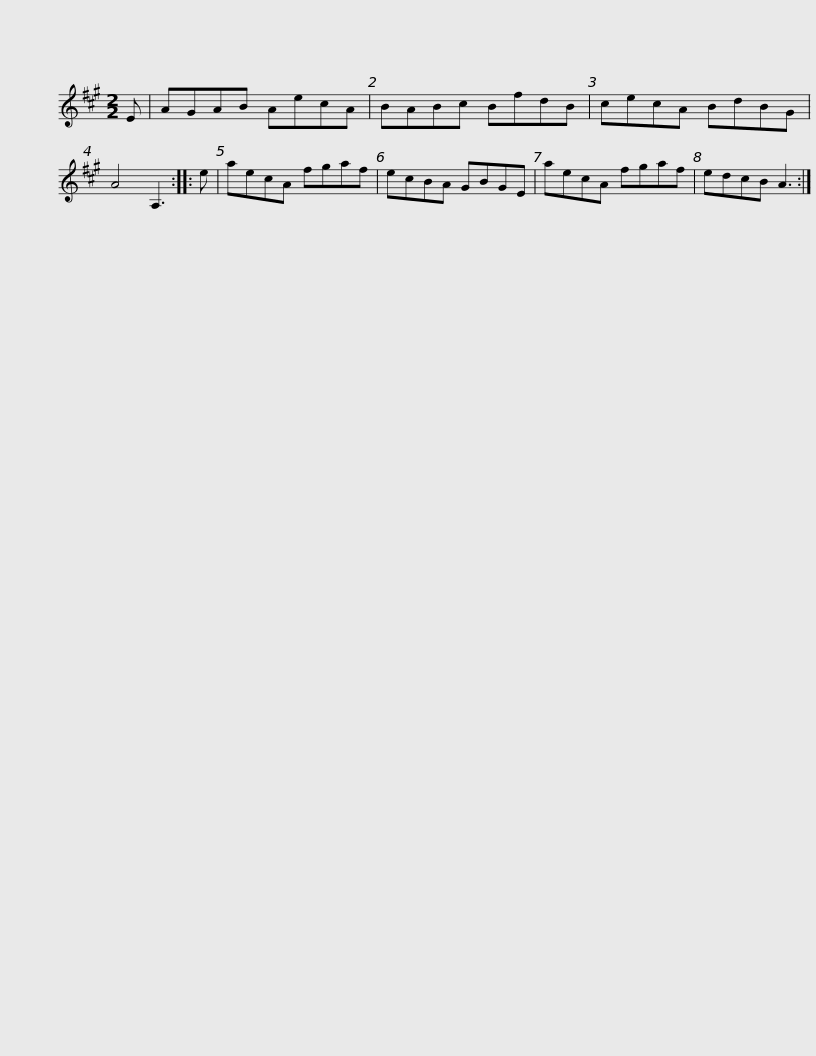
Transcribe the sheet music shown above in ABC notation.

X:1
L:1/8
M:2/2
I:linebreak $
K:A
V:1 treble
V:1
 E | AGAB AecA | BABc BfdB | cecA BdBG | A4 A,3 :: %5
 e | aecA fgaf |$ ecBA GBGE | aecA fgaf | edcB A3 :| %10
